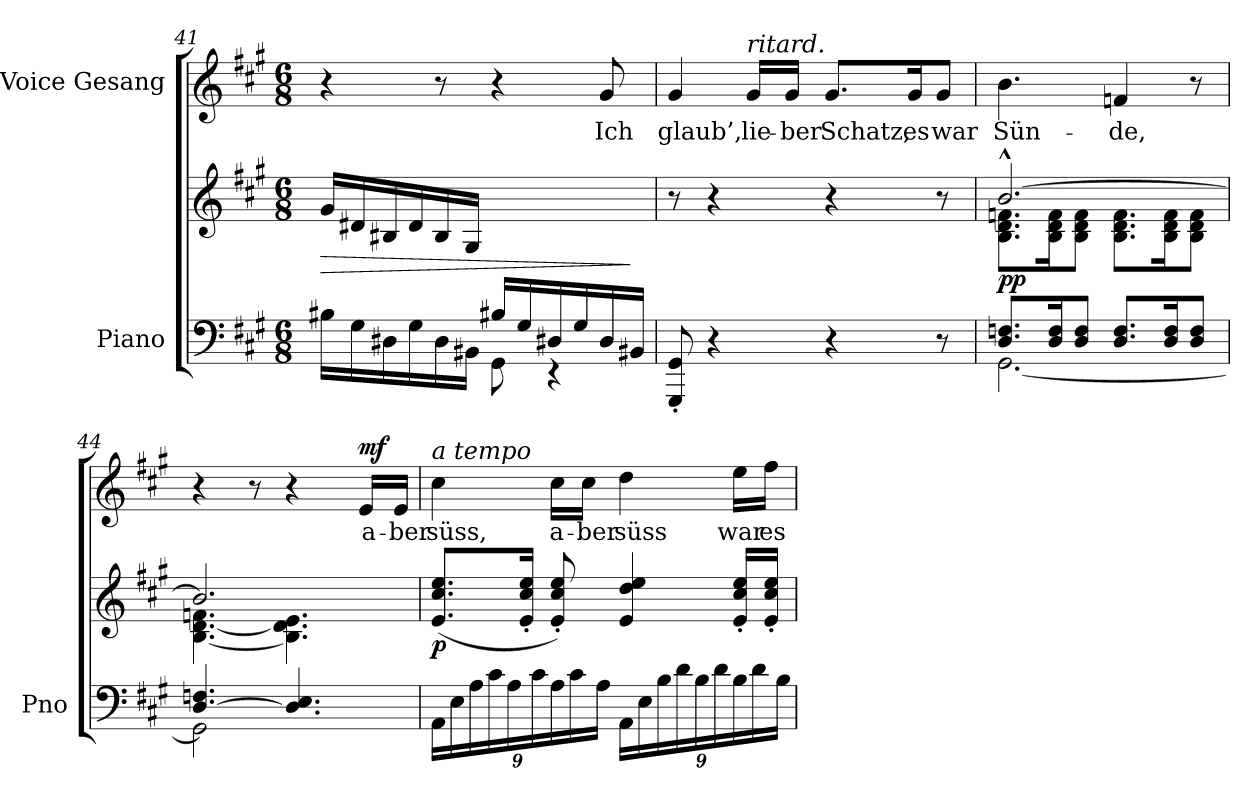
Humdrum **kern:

**kern	**kern	**dynam	**kern	**text	**dynam
*part2	*part2	*part2	*part1	*part1	*part1
*staff3	*staff2	*staff2/3	*staff1	*staff1	*staff1
*I"Piano	*	*	*I"Voice Gesang	*	*
*I'Pno	*	*	*	*	*
*clefF4	*clefG2	*	*clefG2	*	*
*k[f#c#g#]	*k[f#c#g#]	*	*k[f#c#g#]	*	*
*M6/8	*M6/8	*	*M6/8	*	*
=41	=41	=41	=41	=41	=41
*^	*	*	*	*	*
!	!	!	!LO:HP:b	!	!	!
4.ryy	16B#X\LL	16g#/LL	>	4r	.	.
.	16G#\	16d#X/	.	.	.	.
.	16D#X\	16B#X/	.	.	.	.
.	16G#\	16d#/	.	.	.	.
.	16D#\	16B#/	.	8r	.	.
.	16BB#X\JJ	16G#/JJ	.	.	.	.
16B#X/LL	8GG#\	4.ryy	.	4r	.	.
16G#/	.	.	.	.	.	.
16D#X/	4rEE	.	.	.	.	.
16G#/	.	.	.	.	.	.
!	!	!	!	!	!LO:LY:b	!
16D#/	.	.	.	8g#/	Ich	.
16BB#X/JJ	.	.	]	.	.	.
*v	*v	*	*	*	*	*
!!LO:PB:g=z
=42	=42	=42	=42	=42	=42
!	!	!	!	!LO:LY:b	!
8GGG#/' 8GG#/'	8r	.	4g#/	glaub’,	.
4r	4r	.	.	.	.
*	*	*	*MM100	*	*
!	!	!	!LO:TX:a:i:t=ritard.	!	!
!	!	!	!	!LO:LY:b	!
.	.	.	16g#/LL	lie-	.
!	!	!	!	!LO:LY:b	!
.	.	.	16g#/JJ	-ber	.
!	!	!	!	!LO:LY:b	!
4r	4r	.	8.g#/L	Schatz,	.
!	!	!	!	!LO:LY:b	!
.	.	.	16g#/K	es	.
!	!	!	!	!LO:LY:b	!
8r	8r	.	8g#/J	war	.
=43	=43	=43	=43	=43	=43
*	*	*	*MM90	*	*
*^	*^	*	*	*	*
!	!	!	!	!LO:DY:b	!	!LO:LY:b	!
8.D/ 8.Fn/L	[2.GG#\	[2.b^^/	8.B\ 8.d\ 8.fn\L	pp	4.b\	Sün-	.
16D/ 16F/K	.	.	16B\ 16d\ 16f\K	.	.	.	.
8D/ 8F/J	.	.	8B\ 8d\ 8f\J	.	.	.	.
!	!	!	!	!	!	!LO:LY:b	!
8.D/ 8.F/L	.	.	8.B\ 8.d\ 8.f\L	.	4fn/	-de,	.
16D/ 16F/K	.	.	16B\ 16d\ 16f\K	.	.	.	.
8D/ 8F/J	.	.	8B\ 8d\ 8f\J	.	8r	.	.
=44	=44	=44	=44	=44	=44	=44	=44
[4.D/ 4.Fni/	2GG#\]	2.b/]	[4.B\ [4.d\ 4.fn\	.	4r	.	.
.	.	.	.	.	8r	.	.
4.D/] 4.E/	.	.	4.B\] 4.d\] 4.e\	.	4r	.	.
.	4ryy	.	.	.	.	.	.
!	!	!	!	!	!	!LO:LY:b	!LO:DY:a
.	.	.	.	.	16e/LL	a-	mf
!	!	!	!	!	!	!LO:LY:b	!
.	.	.	.	.	16e/JJ	-ber	.
*v	*v	*	*	*	*	*	*
*	*v	*v	*	*	*	*
!!LO:LB:g=z
=45	=45	=45	=45	=45	=45
*Xbrackettup	*	*	*	*	*
*	*	*	*MM124	*	*
!	!	!	!LO:TX:a:i:t=a tempo	!	!
!	!	!LO:DY:b	!	!LO:LY:b	!
24AA\LL	(>8.e/ 8.cc#/ 8.ee/L	p	4cc#\	süss,	.
24E\	.	.	.	.	.
24A\	.	.	.	.	.
24c#\	.	.	.	.	.
24A\	.	.	.	.	.
.	16e/' 16cc#/' 16ee/'Jk	.	.	.	.
24c#\	.	.	.	.	.
!	!	!	!	!LO:LY:b	!
24A\	8e/' 8cc#/' 8ee/')	.	16cc#\LL	a-	.
24c#\	.	.	.	.	.
!	!	!	!	!LO:LY:b	!
.	.	.	16cc#\JJ	-ber	.
24A\JJ	.	.	.	.	.
!	!	!	!	!LO:LY:b	!
24AA\LL	4e/ 4dd/ 4ee/	.	4dd\	süss	.
24E\	.	.	.	.	.
24B\	.	.	.	.	.
24d\	.	.	.	.	.
24B\	.	.	.	.	.
24d\	.	.	.	.	.
!	!	!	!	!LO:LY:b	!
24B\	16e/' 16cc#/' 16ee/'LL	.	16ee\LL	war	.
24d\	.	.	.	.	.
!	!	!	!	!LO:LY:b	!
.	16e/' 16cc#/' 16ee/'JJ	.	16ff#\JJ	es	.
24B\JJ	.	.	.	.	.
=	=	=	=	=	=
*-	*-	*-	*-	*-	*-
